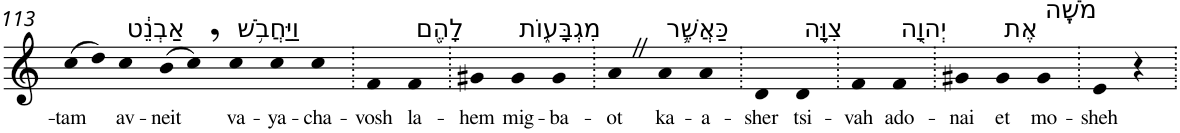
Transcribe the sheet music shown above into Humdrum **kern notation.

**kern	**text
*part1	*part1
*staff1	*staff1
*I"Piano	*
*I'Pno	*
!!LO:PB:g=z
*clefG2	*
*k[]	*
=113	=113
!	!LO:LY:b
(>8cc	-tam
8dd)	.
!LO:TX:a:t=אַבְנֵ֔ט	!
!	!LO:LY:b
4cc	av-
!	!LO:LY:b
(>8b	-neit
8cc,)	.
!LO:TX:a:t=וַיַּחֲבֹ֥שׁ	!
!	!LO:LY:b
4cc	va-
!	!LO:LY:b
4cc	-ya-
!	!LO:LY:b
4cc	-cha-
=114.	=114.
!	!LO:LY:b
4f	-vosh
!LO:TX:a:t=לָהֶ֖ם	!
!	!LO:LY:b
4f	la-
=115.	=115.
!	!LO:LY:b
4g#X	-hem
!LO:TX:a:t=מִגְבָּע֑וֹת	!
!	!LO:LY:b
4g#	mig-
!	!LO:LY:b
4g#	-ba-
=116.	=116.
!	!LO:LY:b
4aZ	-ot
!LO:TX:a:t=כַּאֲשֶׁ֛ר	!
!	!LO:LY:b
4a	ka-
!	!LO:LY:b
4a	-a-
=117.	=117.
!	!LO:LY:b
4d	-sher
!LO:TX:a:t=צִוָּ֥ה	!
!	!LO:LY:b
4d	tsi-
=118.	=118.
!	!LO:LY:b
4f	-vah
!LO:TX:a:t=יְהוָ֖ה	!
!	!LO:LY:b
4f	ado-
=119.	=119.
!	!LO:LY:b
4g#X	-nai
!LO:TX:a:t=אֶת	!
!	!LO:LY:b
4g#	et
!LO:TX:a:t=מֹשֶֽׁה	!
!	!LO:LY:b
4g#	mo-
=120.	=120.
!	!LO:LY:b
4e	-sheh
4r	.
=.	=.
*-	*-
